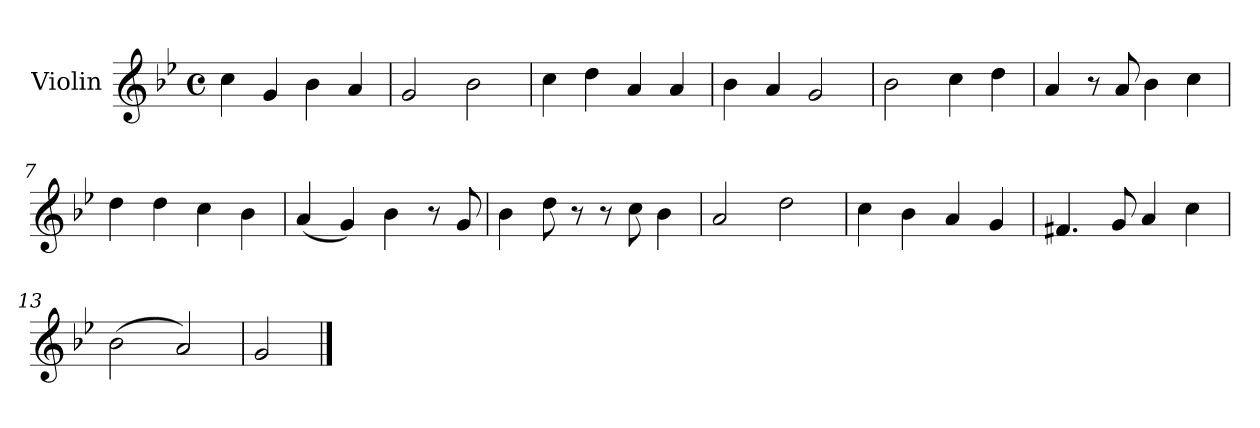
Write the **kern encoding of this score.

**kern
*part1
*staff1
*I"Violin
*I'Vln.
*clefG2
*k[b-e-]
*M4/4
*met(c)
=1
4cc\
4g/
4b-\
4a/
=2
2g/
2b-\
=3
4cc\
4dd\
4a/
4a/
=4
4b-\
4a/
2g/
=5
2b-\
4cc\
4dd\
=6
4a/
8r
8a/
4b-\
4cc\
!!LO:LB:g=z
=7
4dd\
4dd\
4cc\
4b-\
=8
(<4a/
4g/)
4b-\
8r
8g/
=9
4b-\
8dd\
8r
8r
8cc\
4b-\
=10
2a/
2dd\
=11
4cc\
4b-\
4a/
4g/
=12
4.f#X/
8g/
4a/
4cc\
=13
(>2b-\
2a/)
!!LO:LB:g=z
=14
2g/
==
*-
